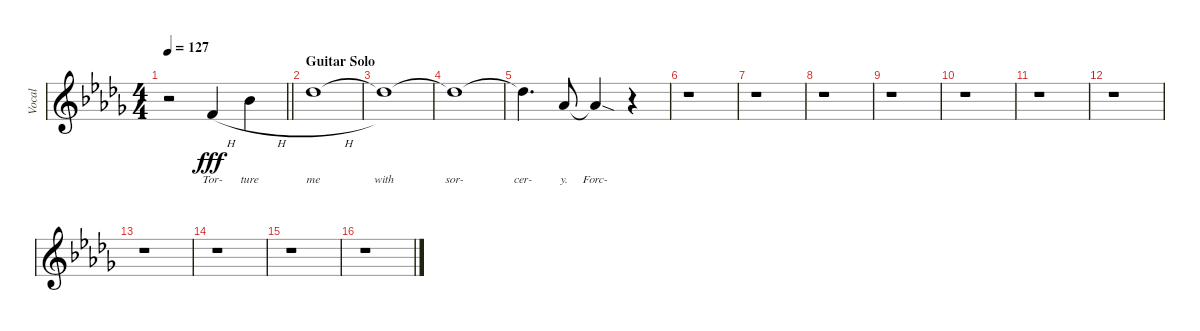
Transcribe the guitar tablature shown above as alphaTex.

\track ("Vocal" "Vocal") {instrument lead6voice}
\staff {score}
\tuning (E4 B3 G3 D3 A2 E2) {hide}
\ts (4 4)
\tempo 127
\clef g2
\barLineRight lightlight
\ks bbminor
r.2{dy fff} 1.1{h}.4{lyrics (0 "Tor-") lyrics (1 "") lyrics (2 "") lyrics (3 "") lyrics (4 "")} 6.1{h}.4{lyrics (0 "ture") lyrics (1 "") lyrics (2 "") lyrics (3 "") lyrics (4 "")} |
\section ("" "Guitar Solo")
9.1{h}.1{lyrics (0 "me") lyrics (1 "") lyrics (2 "") lyrics (3 "") lyrics (4 "")} |
9.1{t}.1{lyrics (0 "with") lyrics (1 "") lyrics (2 "") lyrics (3 "") lyrics (4 "")} |
9.1{t}.1{lyrics (0 "sor-") lyrics (1 "") lyrics (2 "") lyrics (3 "") lyrics (4 "")} |
9.1{t}.4{d lyrics (0 "cer-") lyrics (1 "") lyrics (2 "") lyrics (3 "") lyrics (4 "")} 4.1.8{lyrics (0 "y.") lyrics (1 "") lyrics (2 "") lyrics (3 "") lyrics (4 "")} 4.1{sod t}.4{lyrics (0 "Forc-") lyrics (1 "") lyrics (2 "") lyrics (3 "") lyrics (4 "")} r.4 |
r.1 |
r.1 |
r.1 |
r.1 |
r.1 |
r.1 |
r.1 |
r.1 |
r.1 |
r.1 |
r.1
